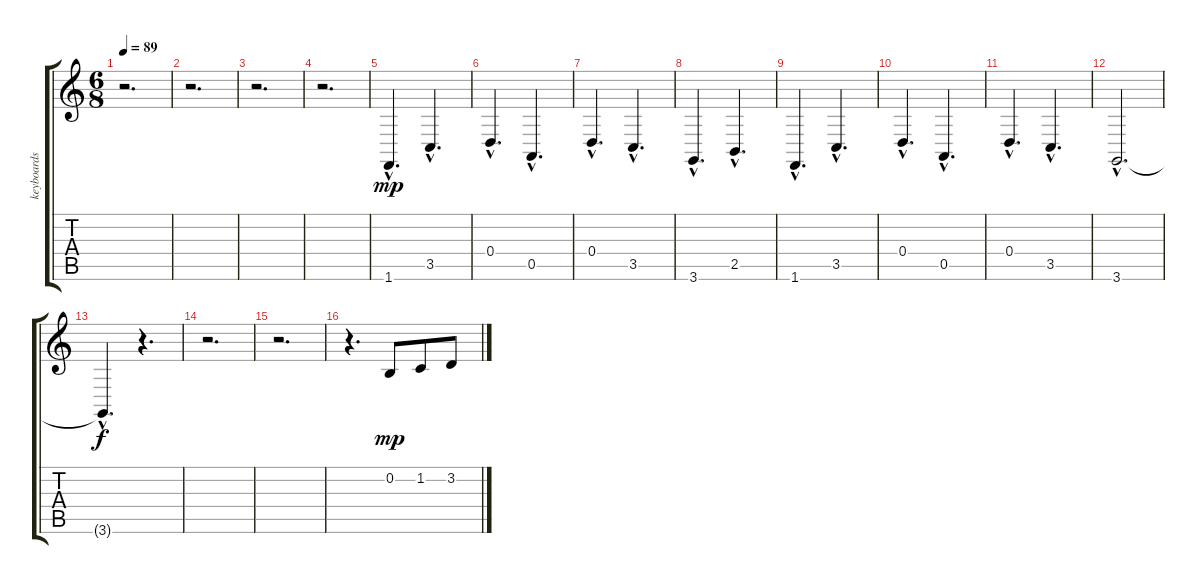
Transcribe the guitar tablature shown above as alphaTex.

\track ("keyboards 2" "keyboards ") {instrument flute}
\staff {score tabs}
\tuning (E4 B3 G3 D3 A2 E2) {hide}
\ts (6 8)
\tempo 89
\clef g2
\ks c
r.2{d dy mp} |
r.2{d} |
r.2{d} |
r.2{d} |
1.6{hac}.4{d} 3.5{hac}.4{d} |
0.4{hac}.4{d} 0.5{hac}.4{d} |
0.4{hac}.4{d} 3.5{hac}.4{d} |
3.6{hac}.4{d} 2.5{hac}.4{d} |
1.6{hac}.4{d} 3.5{hac}.4{d} |
0.4{hac}.4{d} 0.5{hac}.4{d} |
0.4{hac}.4{d} 3.5{hac}.4{d} |
3.6{hac}.2{d} |
3.6{hac t}.4{d dy f} r.4{d} |
r.2{d} |
r.2{d} |
r.4{d} 0.2.8{dy mp} 1.2.8 3.2.8
